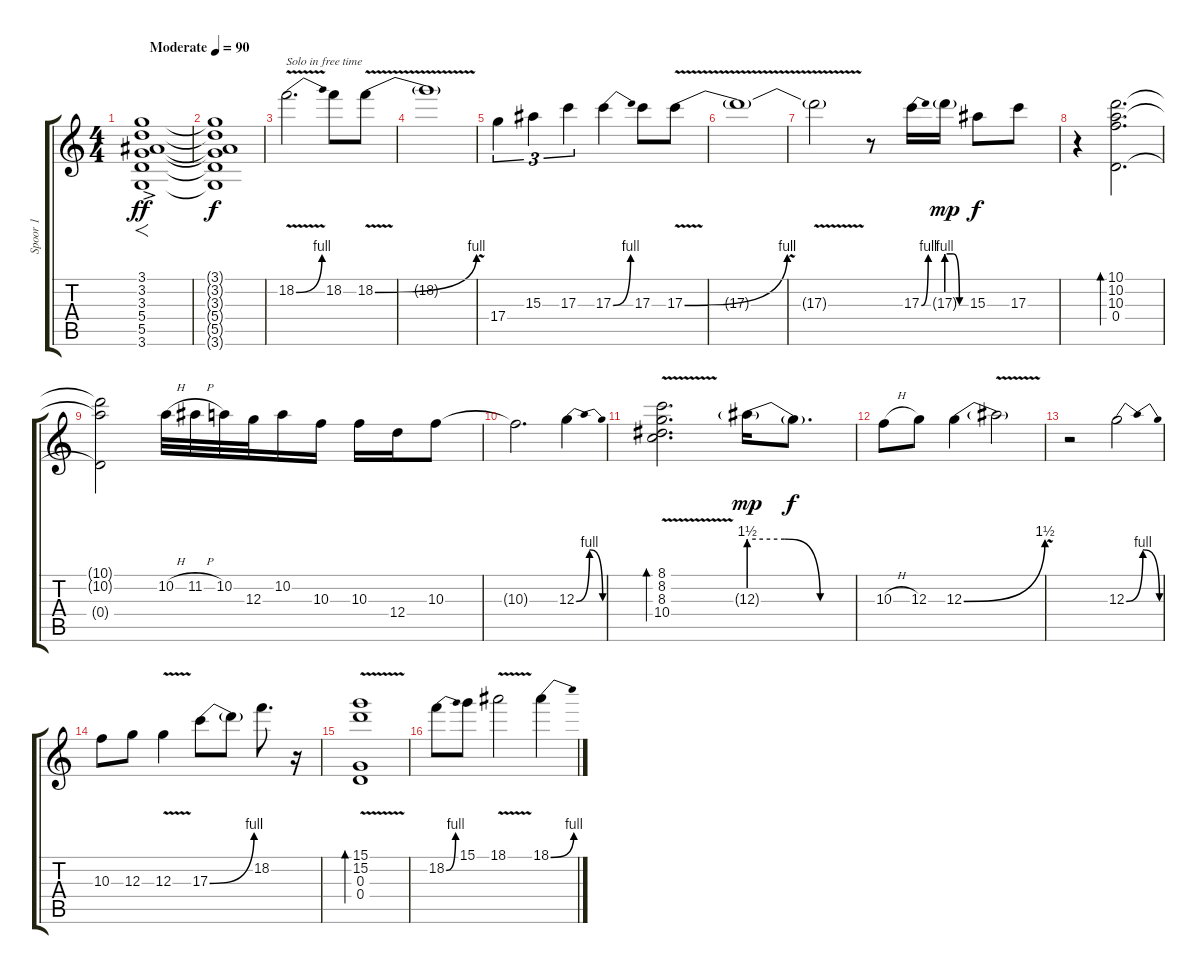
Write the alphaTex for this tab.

\track ("Spoor 1" "Spoor 1") {instrument overdrivenguitar}
\staff {score tabs}
\tuning (E4 B3 G3 D3 A2 E2) {hide}
\ts (4 4)
\tempo (90 "Moderate")
\clef g2
\ks c
(3.1 3.2 3.3 5.4 5.5 3.6{ac}).1{f dy ff instrument overdrivenguitar} |
(3.1{t} 3.2{t} 3.3{t} 5.4{t} 5.5{t} 3.6{t}).1{dy f} |
18.2{be (bend 0 0 60 4) v}.2{d txt "Solo in free time"} 18.2.8 18.2{be (bend 0 0 60 4) v}.8 |
18.2{v t}.1 |
17.4.4{tu (3 2)} 15.3.4{tu (3 2)} 17.3.4{tu (3 2)} 17.3{be (bend 0 0 60 4)}.4 17.3.8 17.3{be (bend 0 0 60 4) v}.8 |
17.3{v t}.1 |
17.3{v t}.2 r.8 17.3{be (bend 0 0 60 4)}.16 17.3{be (custom 0 4 20 4 40 0 60 0) g}.16{dy mp} 15.3.8{dy f} 17.3.8 |
r.4 (10.1 10.2 10.3 0.4).2{d bd 480} |
(10.1{t} 10.2{t} 0.4{t}).2 10.2{h}.32 11.2{h}.32 10.2.32 12.3.32 10.2.16 10.3.16 10.3.16 12.4.16 10.3.8 |
10.3{t}.2{d} 12.3{be (bendrelease 0 0 30 4 45 4 60 0)}.4 |
(8.1 8.2 8.3{v} 10.4).2{d bd 480} 12.3{be (custom 0 6 20 6 40 0 60 0) g}.16{dy mp} 12.3{t}.8{d dy f} |
10.3{h}.8 12.3.8 12.3{be (bend 0 0 60 6)}.4 12.3{v t}.2 |
r.2 12.3{be (bendrelease 0 0 24 4 40 4 60 0)}.2 |
10.3.8 12.3.8 12.3{v}.4 17.3{be (bend 0 0 60 4)}.8 17.3{t}.8 18.2.8{d} r.16 |
(15.1 15.2{v} 0.3 0.4).1{bd 480} |
18.2{be (bend 0 0 60 4)}.8 15.1.8 18.1{v}.2 18.1{be (bend 0 0 60 4)}.4
